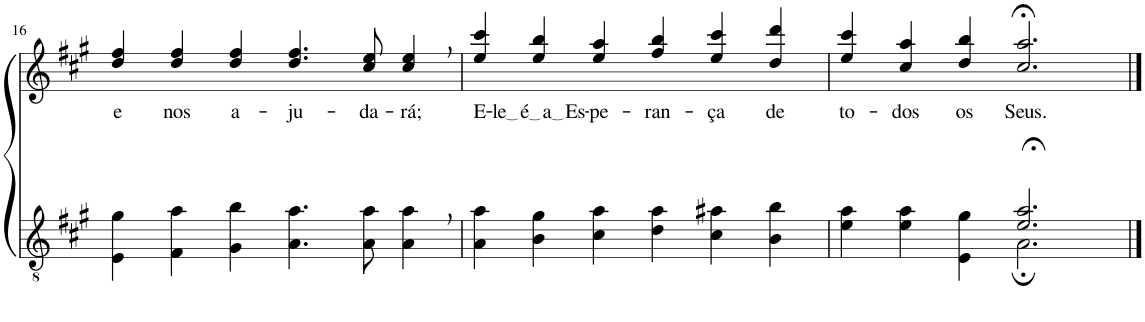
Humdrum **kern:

**kern	**kern	**text
*part2	*part1	*part1
*staff2	*staff1	*staff1
*I"Parte III e IV	*I"Parte I e II	*
!!LO:PB:g=z
*clefGv2	*clefG2	*
*Trd5c9	*Trd5c9	*
*k[f#c#g#]	*k[f#c#g#]	*
*M6/4	*M6/4	*
=16	=16	=16
!	!	!LO:LY:b
4E\ 4g#\	4dd/ 4ff#/	e
!	!	!LO:LY:b
4F#\ 4a\	4dd/ 4ff#/	nos
!	!	!LO:LY:b
4G#\ 4b\	4dd/ 4ff#/	a-
!	!	!LO:LY:b
4.A\ 4.a\	4.dd/ 4.ff#/	-ju-
!	!	!LO:LY:b
8A\ 8a\	8cc#/ 8ee/	-da-
!	!	!LO:LY:b
4A\, 4a\,	4cc#/, 4ee/,	-rá;
=17	=17	=17
!	!	!LO:LY:b
4A\ 4a\	4ee/ 4ccc#/	E-
!	!	!LO:LY:b
4B\ 4g#\	4ee/ 4bb/	le é a Es
!	!	!LO:LY:b
4c#\ 4a\	4ee/ 4aa/	-pe-
!	!	!LO:LY:b
4d\ 4a\	4ff#/ 4bb/	-ran-
!	!	!LO:LY:b
4c#\ 4a#X\	4ee/ 4ccc#/	-ça
!	!	!LO:LY:b
4B\ 4b\	4dd/ 4ddd/	de
=18	=18	=18
*^	*	*
!	!	!	!LO:LY:b
2.ryy	4e\ 4a\	4ee/ 4ccc#/	to-
!	!	!	!LO:LY:b
.	4e\ 4a\	4cc#/ 4aa/	-dos
!	!	!	!LO:LY:b
.	4E\ 4g#\	4dd/ 4bb/	os
!	!	!	!LO:LY:b
2.e/;< 2.a/;<	2.A;\	2.cc#/;< 2.aa/;<	Seus.
*v	*v	*	*
==	==	==
*-	*-	*-
